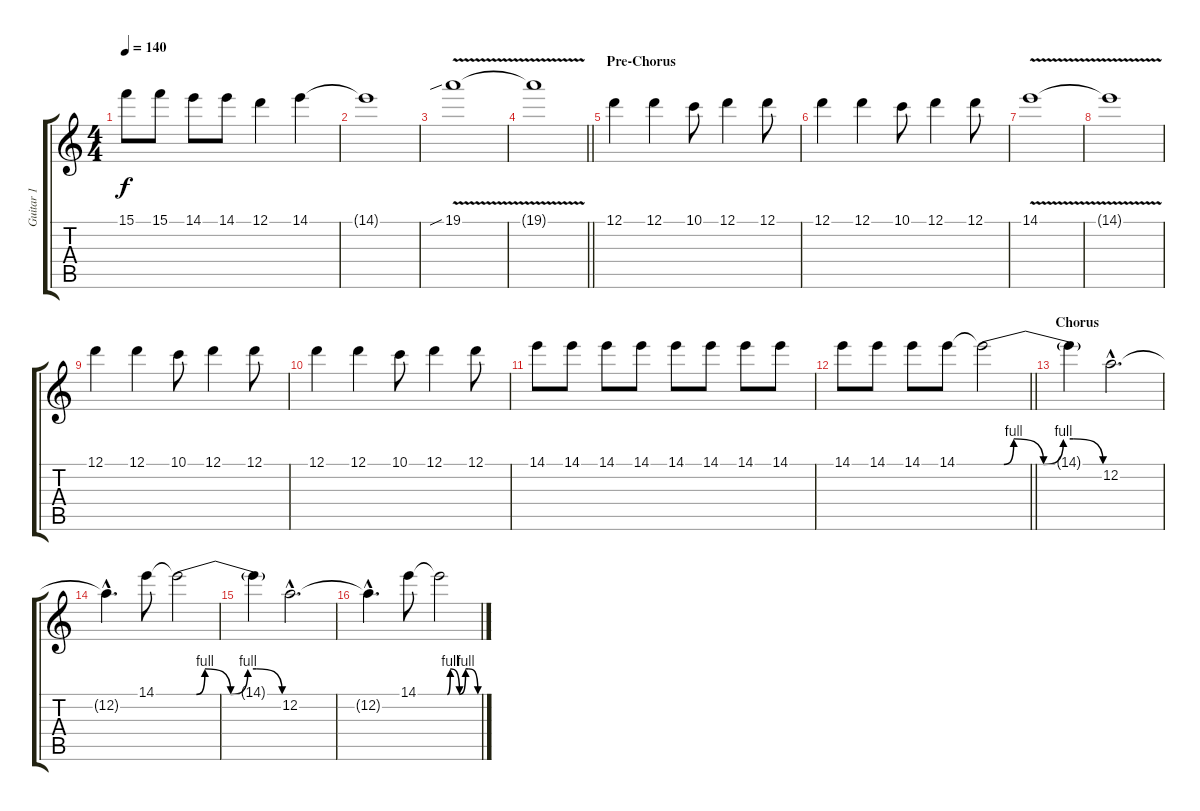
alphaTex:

\track ("Guitar 1" "Guitar 1") {instrument distortionguitar}
\staff {score tabs}
\tuning (D4 A3 F3 C3 G2 C2) {hide}
\ts (4 4)
\tempo 140
\clef g2
\ks c
15.1.8{dy f} 15.1.8 14.1.8 14.1.8 12.1.4 14.1.4 |
14.1{t}.1 |
19.1{v sib}.1 |
\barLineRight lightlight
19.1{t}.1 |
\section ("" "Pre-Chorus")
12.1.4 12.1.4 10.1.8 12.1.4 12.1.8 |
12.1.4 12.1.4 10.1.8 12.1.4 12.1.8 |
14.1{v}.1 |
14.1{t}.1 |
12.1.4 12.1.4 10.1.8 12.1.4 12.1.8 |
12.1.4 12.1.4 10.1.8 12.1.4 12.1.8 |
14.1.8 14.1.8 14.1.8 14.1.8 14.1.8 14.1.8 14.1.8 14.1.8 |
\barLineRight lightlight
14.1.8 14.1.8 14.1.8 14.1.8 14.1{be (custom 0 0 10 0 15 4 30 0 40 4 45 4 60 0) t}.2 |
\section ("" "Chorus")
14.1{t}.4 12.2{hac}.2{d} |
12.2{hac t}.4{d} 14.1.8 14.1{be (custom 0 0 10 0 15 4 30 0 40 4 45 4 60 0) t}.2 |
14.1{t}.4 12.2{hac}.2{d} |
12.2{hac t}.4{d} 14.1.8 14.1{be (custom 0 0 10 0 15 4 30 0 40 4 45 4 60 0) t}.2
